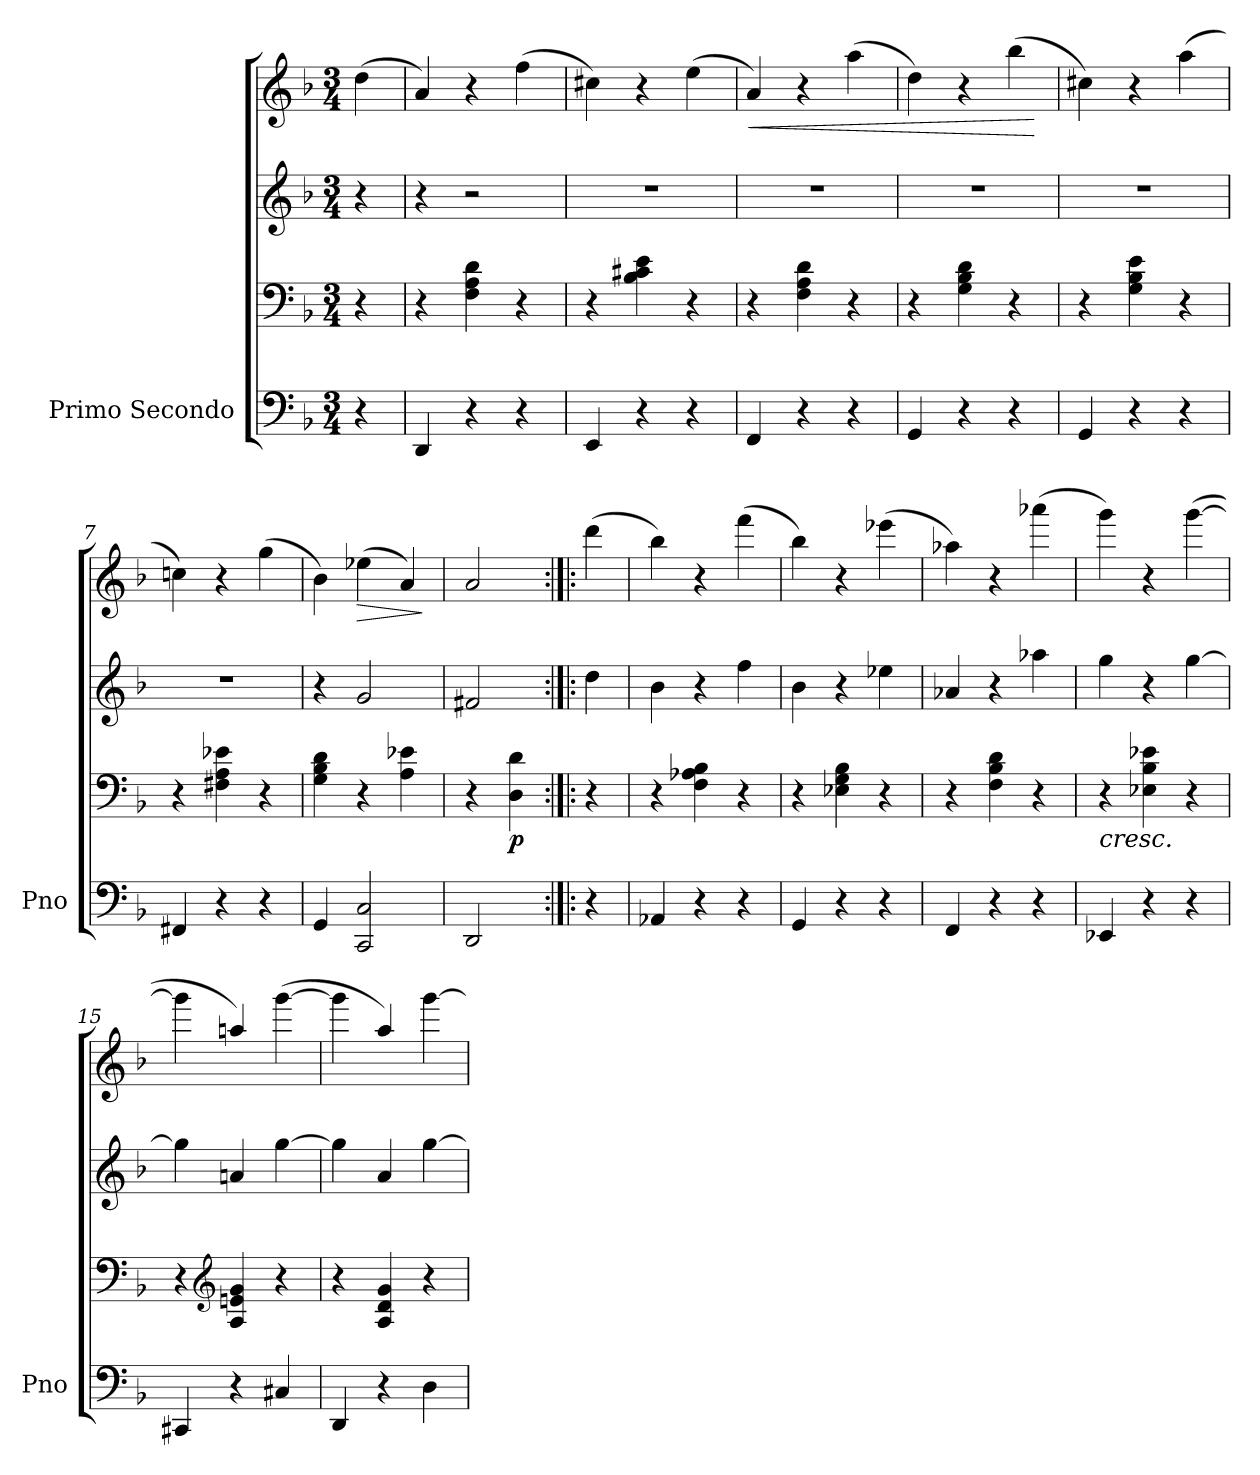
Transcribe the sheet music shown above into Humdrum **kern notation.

**kern	**kern	**kern	**kern	**dynam
*part1	*part1	*part1	*part1	*part1
*staff4	*staff3	*staff2	*staff1	*staff1/2/3/4
*I"Primo          Secondo	*	*	*	*
*I'Pno	*	*	*	*
*clefF4	*clefF4	*clefG2	*clefG2	*
*k[b-]	*k[b-]	*k[b-]	*k[b-]	*
*M3/4	*M3/4	*M3/4	*M3/4	*
*MM136	*MM136	*MM136	*MM136	*
=1	=1	=1	=1	=1
4r	4r	4r	(>4dd\	.
=2	=2	=2	=2	=2
!	!	!	!	!LO:DY:a=4
!	!	!	!	!LO:DY:n=1:b
!	!	!	!	!LO:DY:n=2:b
4DD/	4r	4r	4a/)	p p other-dynamics
4r	4F\ 4A\ 4d\	2r	4r	.
4r	4r	.	(>4ff\	.
=3	=3	=3	=3	=3
4EE/	4r	2.r	4cc#X\)	.
4r	4B-\ 4c#X\ 4e\	.	4r	.
4r	4r	.	(>4ee\	.
=4	=4	=4	=4	=4
!	!	!	!	!LO:HP:b
4FF/	4r	2.r	4a/)	<
4r	4F\ 4A\ 4d\	.	4r	.
4r	4r	.	(>4aa\	.
=5	=5	=5	=5	=5
4GG/	4r	2.r	4dd\)	.
4r	4G\ 4B-\ 4d\	.	4r	.
4r	4r	.	(>4bb-\	.
.	.	.	.	[
=6	=6	=6	=6	=6
4GG/	4r	2.r	4cc#X\)	.
4r	4G\ 4B-\ 4e\	.	4r	.
4r	4r	.	(>4aa\	.
=7	=7	=7	=7	=7
4FF#X/	4r	2.r	4ccn\)	.
4r	4F#X\ 4A\ 4e-X\	.	4r	.
4r	4r	.	(>4gg\	.
=8	=8	=8	=8	=8
4GG/	4G\ 4B-\ 4d\	4r	4b-\)	.
!	!	!	!	!LO:HP:b
2CC/ 2C/	4r	2g/	(>4ee-X\	>
.	4A\ 4e-X\	.	4a/)	.
.	.	.	.	]
=9	=9	=9	=9	=9
2DD/	4r	2f#X/	2a/	.
!	!	!	!	!LO:DY:b=3
.	4D\ 4d\	.	.	p
=10:|!|:	=10:|!|:	=10:|!|:	=10:|!|:	=10:|!|:
4r	4r	4dd\	(>4ddd\	.
=11	=11	=11	=11	=11
4AA-X/	4r	4b-\	4bb-\)	.
4r	4F\ 4A-X\ 4B-\	4r	4r	.
4r	4r	4ff\	(>4fff\	.
!!LO:LB:g=z
=12	=12	=12	=12	=12
4GG/	4r	4b-\	4bb-\)	.
4r	4E-X\ 4G\ 4B-\	4r	4r	.
4r	4r	4ee-X\	(>4eee-X\	.
=13	=13	=13	=13	=13
4FF/	4r	4a-X/	4aa-X\)	.
4r	4F\ 4B-\ 4d\	4r	4r	.
4r	4r	4aa-X\	(>4aaa-X\	.
=14	=14	=14	=14	=14
!	!LO:TX:b:i:t=cresc.	!	!	!
4EE-X/	4r	4gg\	4ggg\)	.
4r	4E-X\ 4B-\ 4e-X\	4r	4r	.
4r	4r	[4gg\	(>[4ggg\	.
=15	=15	=15	=15	=15
4CC#X/	4r	4gg\]	4ggg\]	.
*	*clefG2	*	*	*
4r	4A/ 4en/ 4g/	4an/	4aan/)	.
4C#X/	4r	[4gg\	(>[4ggg\	.
=16	=16	=16	=16	=16
4DD/	4r	4gg\]	4ggg\]	.
4r	4A/ 4d/ 4g/	4a/	4aa/)	.
4D\	4r	[4gg\	[4ggg\	.
=	=	=	=	=
*-	*-	*-	*-	*-
